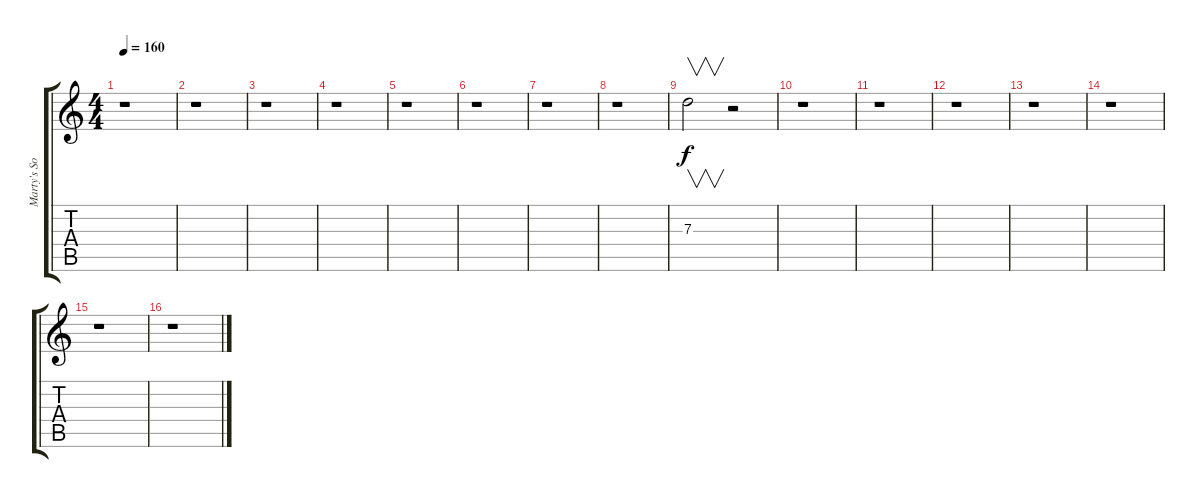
\track ("Marty's Solo" "Marty's So") {instrument overdrivenguitar}
\staff {score tabs}
\tuning (E4 B3 G3 D3 A2 E2) {hide}
\ts (4 4)
\tempo 160
\clef g2
\ks c
r.1{dy f} |
r.1 |
r.1 |
r.1 |
r.1 |
r.1 |
r.1 |
r.1 |
7.3.2{v} r.2 |
r.1 |
r.1 |
r.1 |
r.1 |
r.1 |
r.1 |
r.1
